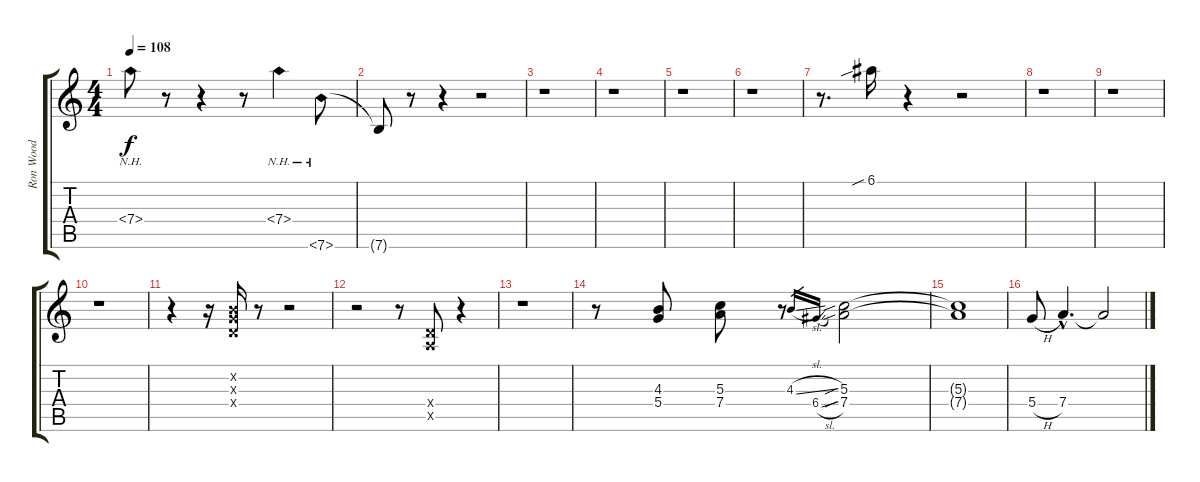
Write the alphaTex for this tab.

\track ("Ron Wood" "Ron Wood") {instrument electricguitarclean}
\staff {score tabs}
\tuning (E4 B3 G3 D3 A2 E2) {hide}
\ts (4 4)
\tempo 108
\clef g2
\ks c
7.4{nh}.8{dy f} r.8 r.4 r.8 7.4{nh}.4 7.6{nh}.8 |
7.6{t}.8 r.8 r.4 r.2 |
r.1 |
r.1 |
r.1 |
r.1 |
r.8{d} 6.1{sib}.16 r.4 r.2 |
r.1 |
r.1 |
r.1 |
r.4 r.16 (0.2{x} 0.3{x} 0.4{x}).16 r.8 r.2 |
r.2 r.8 (0.4{x} 0.5{x}).8 r.4 |
r.1 |
r.8 (4.3 5.4).8 (5.3 7.4).8 r.8 4.3{sl}.16{gr} 6.4{sl}.16{gr} (5.3{sib} 7.4{sib}).2 |
(5.3{t} 7.4{t}).1 |
5.4{h}.8 7.4{hac}.4{d} 7.4{t}.2
